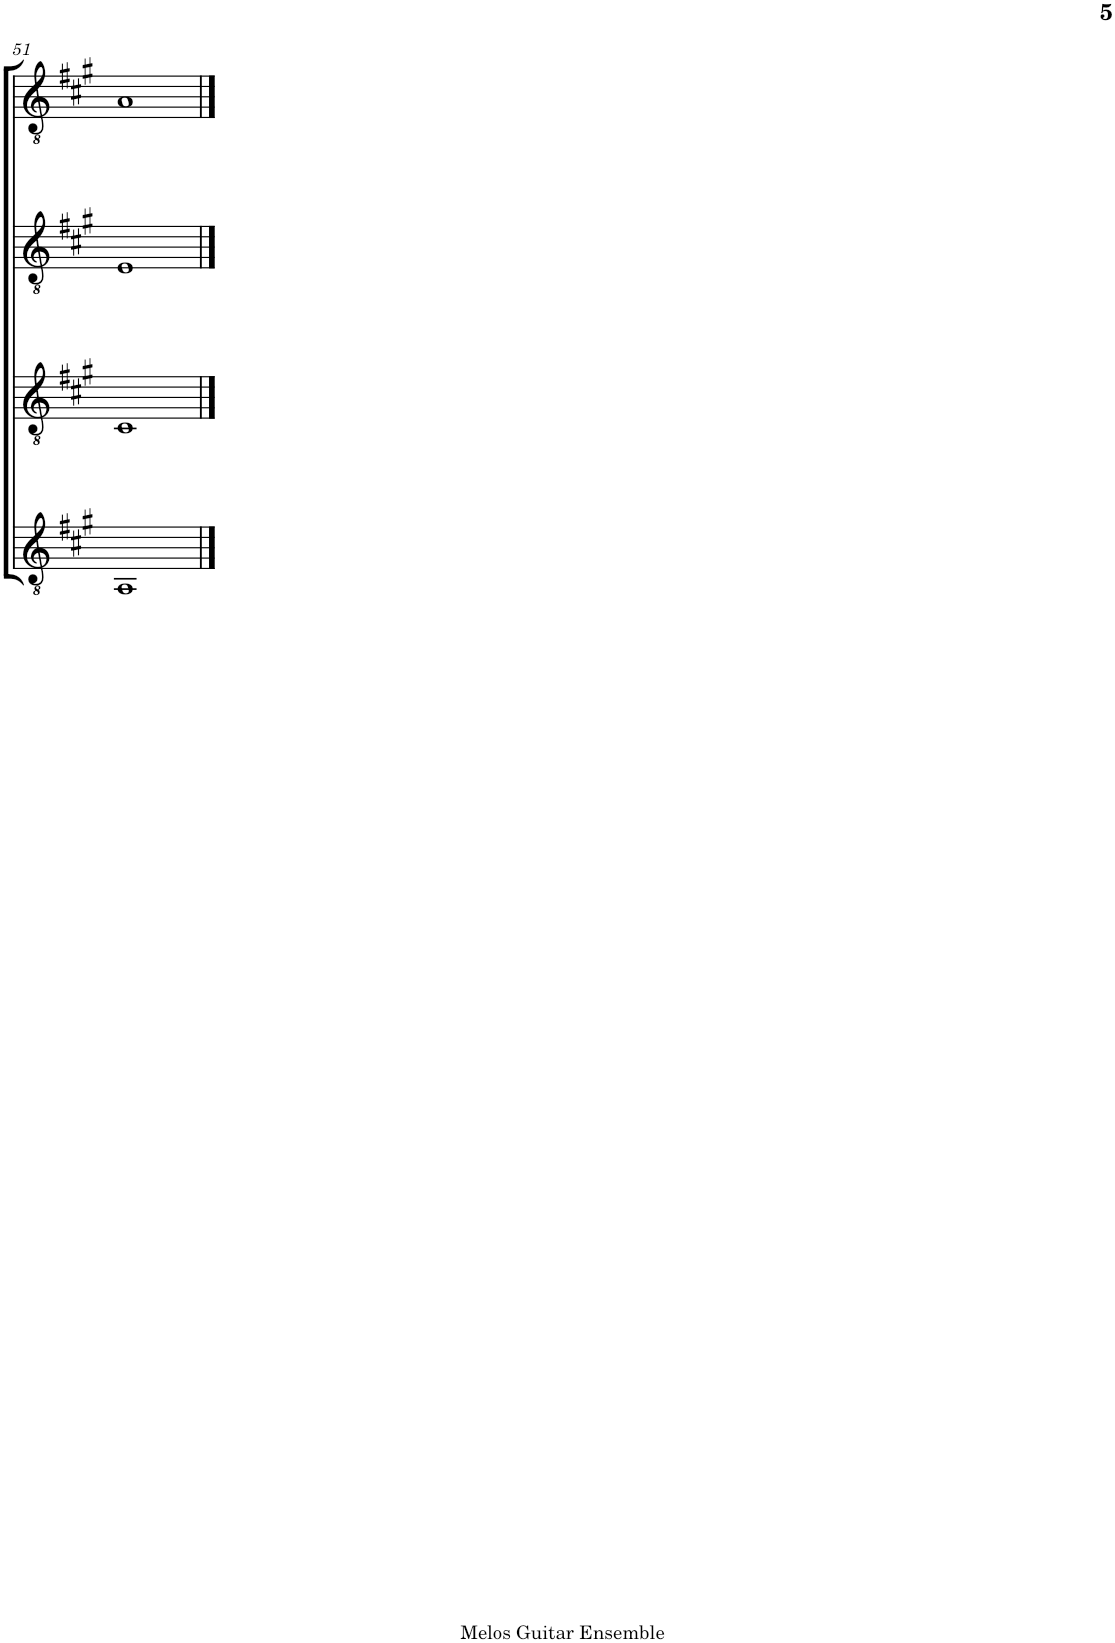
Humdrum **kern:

**kern	**kern	**kern	**kern
*part4	*part3	*part2	*part1
*staff4	*staff3	*staff2	*staff1
*I"Gt-4	*I"Gt-3	*I"Gt-2	*I"Gt-1
!!LO:PB:g=z
*clefGv2	*clefGv2	*clefGv2	*clefGv2
*k[f#c#g#]	*k[f#c#g#]	*k[f#c#g#]	*k[f#c#g#]
*M4/4	*M4/4	*M4/4	*M4/4
=51	=51	=51	=51
1AA	1C#	1E	1A
==	==	==	==
*-	*-	*-	*-
